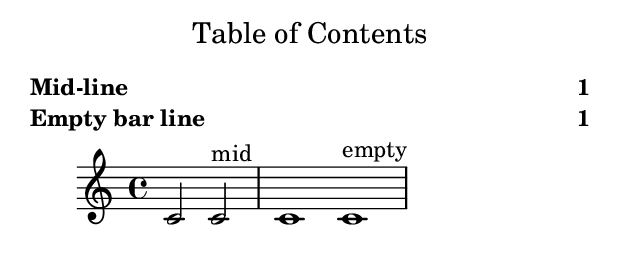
%% Generated by lilypond-book
%% Options: [exampleindent=10.16\mm,indent=0\mm,line-width=160\mm,paper-height=845.047\pt,paper-width=597.508\pt,papersize='(cons (* 597.508 pt) (* 845.047 pt))]
\include "lilypond-book-preamble.ly"


% ****************************************************************
% Start cut-&-pastable-section
% ****************************************************************

#(ly:set-option 'eps-box-padding 3.000000)



\paper {
  #(set-paper-size '(cons (* 597.508 pt) (* 845.047 pt)))
  indent = 0\mm
  line-width = 160\mm
  % offset the left padding, also add 1mm as lilypond creates cropped
  % images with a little space on the right
  line-width = #(- line-width (* mm  3.000000) (* mm 1))
}

\layout {
  
}




% ****************************************************************
% ly snippet:
% ****************************************************************
\sourcefilename "/lilypond-2.25.16/input/regression/page-label-loose-column.ly"
\sourcefileline 0
\version "2.21.2"

\header {
  texidoc = "Page labels on loose columns are not ignored: this includes both mid-line
unbreakable columns which only contain labels and columns with empty bar lines (and no other
break-aligned grobs)."
}

#(set-default-paper-size "a6")

\book {
  \markuplist \table-of-contents

  \relative {
    c'2 \tocItem \markup "Mid-line" c^"mid"
    c1
    \bar ""
    \tocItem \markup "Empty bar line"
    c1^"empty"
  }
}



% ****************************************************************
% end ly snippet
% ****************************************************************
